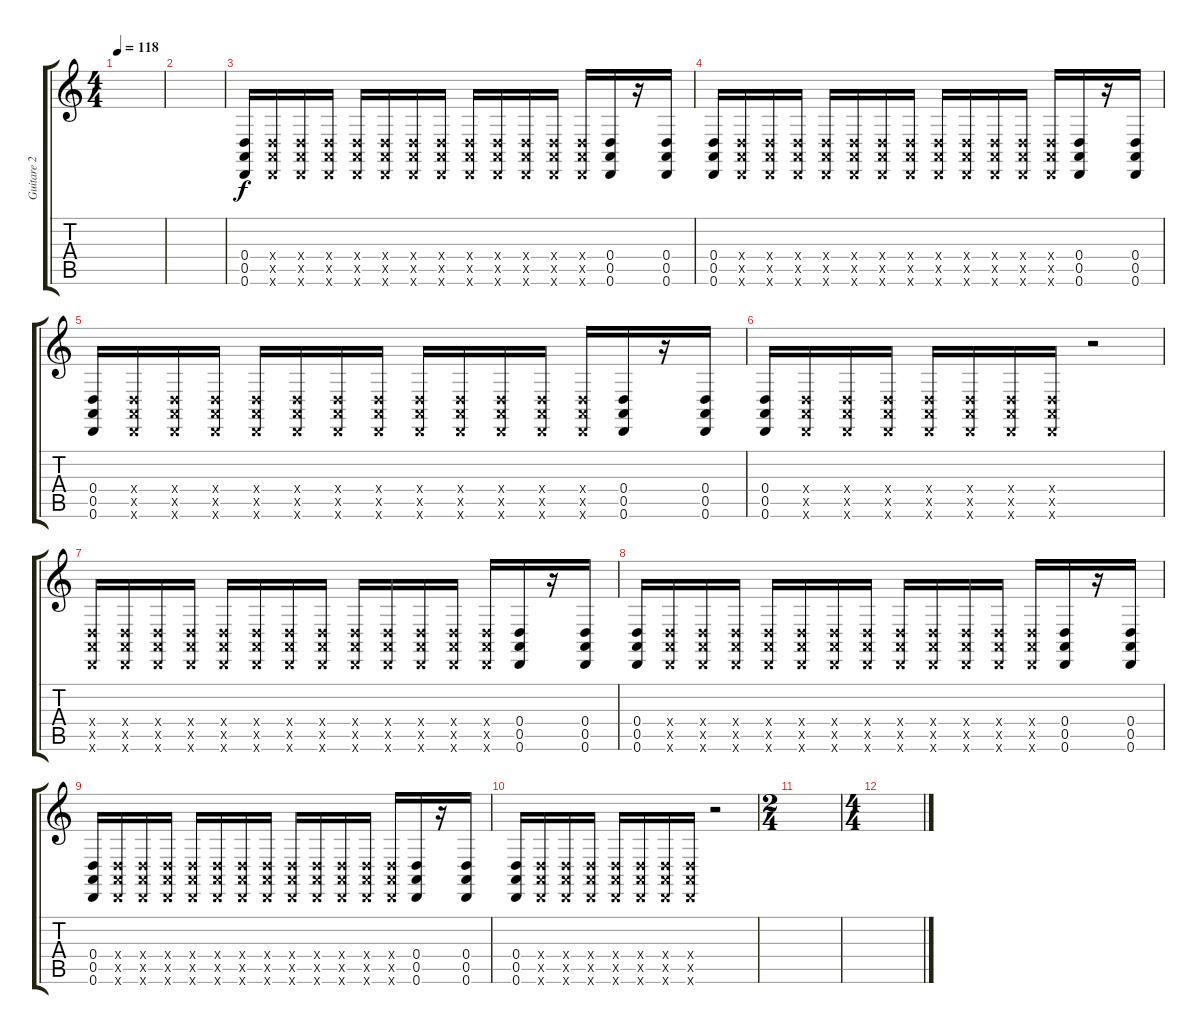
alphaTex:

\track ("Guitare 2" "Guitare 2") {instrument lead5charang}
\staff {score tabs}
\tuning (E4 B3 G3 D3 A2 D2) {hide}
\ts (4 4)
\tempo 118
\clef g2
\ks c
|
|
(0.4 0.5 0.6).16 (0.4{x} 0.5{x} 0.6{x}).16 (0.4{x} 0.5{x} 0.6{x}).16 (0.4{x} 0.5{x} 0.6{x}).16 (0.4{x} 0.5{x} 0.6{x}).16 (0.4{x} 0.5{x} 0.6{x}).16 (0.4{x} 0.5{x} 0.6{x}).16 (0.4{x} 0.5{x} 0.6{x}).16 (0.4{x} 0.5{x} 0.6{x}).16 (0.4{x} 0.5{x} 0.6{x}).16 (0.4{x} 0.5{x} 0.6{x}).16 (0.4{x} 0.5{x} 0.6{x}).16 (0.4{x} 0.5{x} 0.6{x}).16 (0.4 0.5 0.6).16 r.16 (0.4 0.5 0.6).16 |
(0.4 0.5 0.6).16 (0.4{x} 0.5{x} 0.6{x}).16 (0.4{x} 0.5{x} 0.6{x}).16 (0.4{x} 0.5{x} 0.6{x}).16 (0.4{x} 0.5{x} 0.6{x}).16 (0.4{x} 0.5{x} 0.6{x}).16 (0.4{x} 0.5{x} 0.6{x}).16 (0.4{x} 0.5{x} 0.6{x}).16 (0.4{x} 0.5{x} 0.6{x}).16 (0.4{x} 0.5{x} 0.6{x}).16 (0.4{x} 0.5{x} 0.6{x}).16 (0.4{x} 0.5{x} 0.6{x}).16 (0.4{x} 0.5{x} 0.6{x}).16 (0.4 0.5 0.6).16 r.16 (0.4 0.5 0.6).16 |
(0.4 0.5 0.6).16 (0.4{x} 0.5{x} 0.6{x}).16 (0.4{x} 0.5{x} 0.6{x}).16 (0.4{x} 0.5{x} 0.6{x}).16 (0.4{x} 0.5{x} 0.6{x}).16 (0.4{x} 0.5{x} 0.6{x}).16 (0.4{x} 0.5{x} 0.6{x}).16 (0.4{x} 0.5{x} 0.6{x}).16 (0.4{x} 0.5{x} 0.6{x}).16 (0.4{x} 0.5{x} 0.6{x}).16 (0.4{x} 0.5{x} 0.6{x}).16 (0.4{x} 0.5{x} 0.6{x}).16 (0.4{x} 0.5{x} 0.6{x}).16 (0.4 0.5 0.6).16 r.16 (0.4 0.5 0.6).16 |
(0.4 0.5 0.6).16 (0.4{x} 0.5{x} 0.6{x}).16 (0.4{x} 0.5{x} 0.6{x}).16 (0.4{x} 0.5{x} 0.6{x}).16 (0.4{x} 0.5{x} 0.6{x}).16 (0.4{x} 0.5{x} 0.6{x}).16 (0.4{x} 0.5{x} 0.6{x}).16 (0.4{x} 0.5{x} 0.6{x}).16 r.2 |
(0.4{x} 0.5{x} 0.6{x}).16 (0.4{x} 0.5{x} 0.6{x}).16 (0.4{x} 0.5{x} 0.6{x}).16 (0.4{x} 0.5{x} 0.6{x}).16 (0.4{x} 0.5{x} 0.6{x}).16 (0.4{x} 0.5{x} 0.6{x}).16 (0.4{x} 0.5{x} 0.6{x}).16 (0.4{x} 0.5{x} 0.6{x}).16 (0.4{x} 0.5{x} 0.6{x}).16 (0.4{x} 0.5{x} 0.6{x}).16 (0.4{x} 0.5{x} 0.6{x}).16 (0.4{x} 0.5{x} 0.6{x}).16 (0.4{x} 0.5{x} 0.6{x}).16 (0.4 0.5 0.6).16 r.16 (0.4 0.5 0.6).16 |
(0.4 0.5 0.6).16 (0.4{x} 0.5{x} 0.6{x}).16 (0.4{x} 0.5{x} 0.6{x}).16 (0.4{x} 0.5{x} 0.6{x}).16 (0.4{x} 0.5{x} 0.6{x}).16 (0.4{x} 0.5{x} 0.6{x}).16 (0.4{x} 0.5{x} 0.6{x}).16 (0.4{x} 0.5{x} 0.6{x}).16 (0.4{x} 0.5{x} 0.6{x}).16 (0.4{x} 0.5{x} 0.6{x}).16 (0.4{x} 0.5{x} 0.6{x}).16 (0.4{x} 0.5{x} 0.6{x}).16 (0.4{x} 0.5{x} 0.6{x}).16 (0.4 0.5 0.6).16 r.16 (0.4 0.5 0.6).16 |
(0.4 0.5 0.6).16 (0.4{x} 0.5{x} 0.6{x}).16 (0.4{x} 0.5{x} 0.6{x}).16 (0.4{x} 0.5{x} 0.6{x}).16 (0.4{x} 0.5{x} 0.6{x}).16 (0.4{x} 0.5{x} 0.6{x}).16 (0.4{x} 0.5{x} 0.6{x}).16 (0.4{x} 0.5{x} 0.6{x}).16 (0.4{x} 0.5{x} 0.6{x}).16 (0.4{x} 0.5{x} 0.6{x}).16 (0.4{x} 0.5{x} 0.6{x}).16 (0.4{x} 0.5{x} 0.6{x}).16 (0.4{x} 0.5{x} 0.6{x}).16 (0.4 0.5 0.6).16 r.16 (0.4 0.5 0.6).16 |
(0.4 0.5 0.6).16 (0.4{x} 0.5{x} 0.6{x}).16 (0.4{x} 0.5{x} 0.6{x}).16 (0.4{x} 0.5{x} 0.6{x}).16 (0.4{x} 0.5{x} 0.6{x}).16 (0.4{x} 0.5{x} 0.6{x}).16 (0.4{x} 0.5{x} 0.6{x}).16 (0.4{x} 0.5{x} 0.6{x}).16 r.2 |
\ts (2 4)
|
\ts (4 4)
